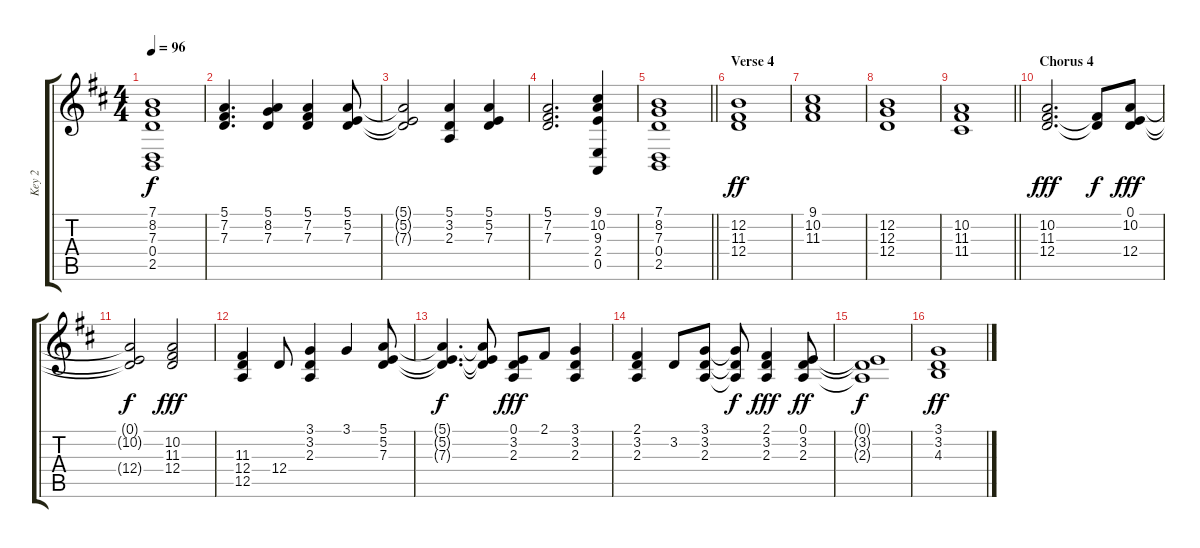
\track ("Key 2" "Key 2") {instrument choiraahs}
\staff {score tabs}
\tuning (E4 B3 G3 D3 A2 E2) {hide}
\ts (4 4)
\tempo 96
\clef g2
\ks d
(7.1 8.2 7.3 0.4 2.5).1{dy f} |
(5.1 7.2 7.3).4{d} (5.1 8.2 7.3).4 (5.1 7.2 7.3).4 (5.1 5.2 7.3).8 |
(5.1{t} 5.2{t} 7.3{t}).2 (5.1 3.2 2.3).4 (5.1 5.2 7.3).4 |
(5.1 7.2 7.3).2{d} (9.1 10.2 9.3 2.4 0.5).4 |
\barLineRight lightlight
(7.1 8.2 7.3 0.4 2.5).1 |
\section ("" "Verse 4")
(12.2 11.3 12.4).1{dy ff} |
(9.1 10.2 11.3).1 |
(12.2 12.3 12.4).1 |
\barLineRight lightlight
(10.2 11.3 11.4).1 |
\section ("" "Chorus 4")
(10.2 11.3 12.4).2{d dy fff} (11.3{t} 12.4{t}).8{dy f} (0.1 10.2 12.4).8{dy fff} |
(0.1{t} 10.2{t} 12.4{t}).2{dy f} (10.2 11.3 12.4).2{dy fff} |
(11.3 12.4 12.5).4 12.4.8 (3.1 3.2 2.3).4 3.1.4 (5.1 5.2 7.3).8 |
(5.1{t} 5.2{t} 7.3{t}).4{d dy f} (5.1{t} 5.2{t} 7.3{t}).8 (0.1 3.2 2.3).8{dy fff} 2.1.8 (3.1 3.2 2.3).4 |
(2.1 3.2 2.3).4 3.2.8 (3.1 3.2 2.3).8 (3.1{t} 3.2{t} 2.3{t}).8{dy f} (2.1 3.2 2.3).4{dy fff} (0.1 3.2 2.3).8{dy ff} |
(0.1{t} 3.2{t} 2.3{t}).1{dy f} |
(3.1 3.2 4.3).1{dy ff}
